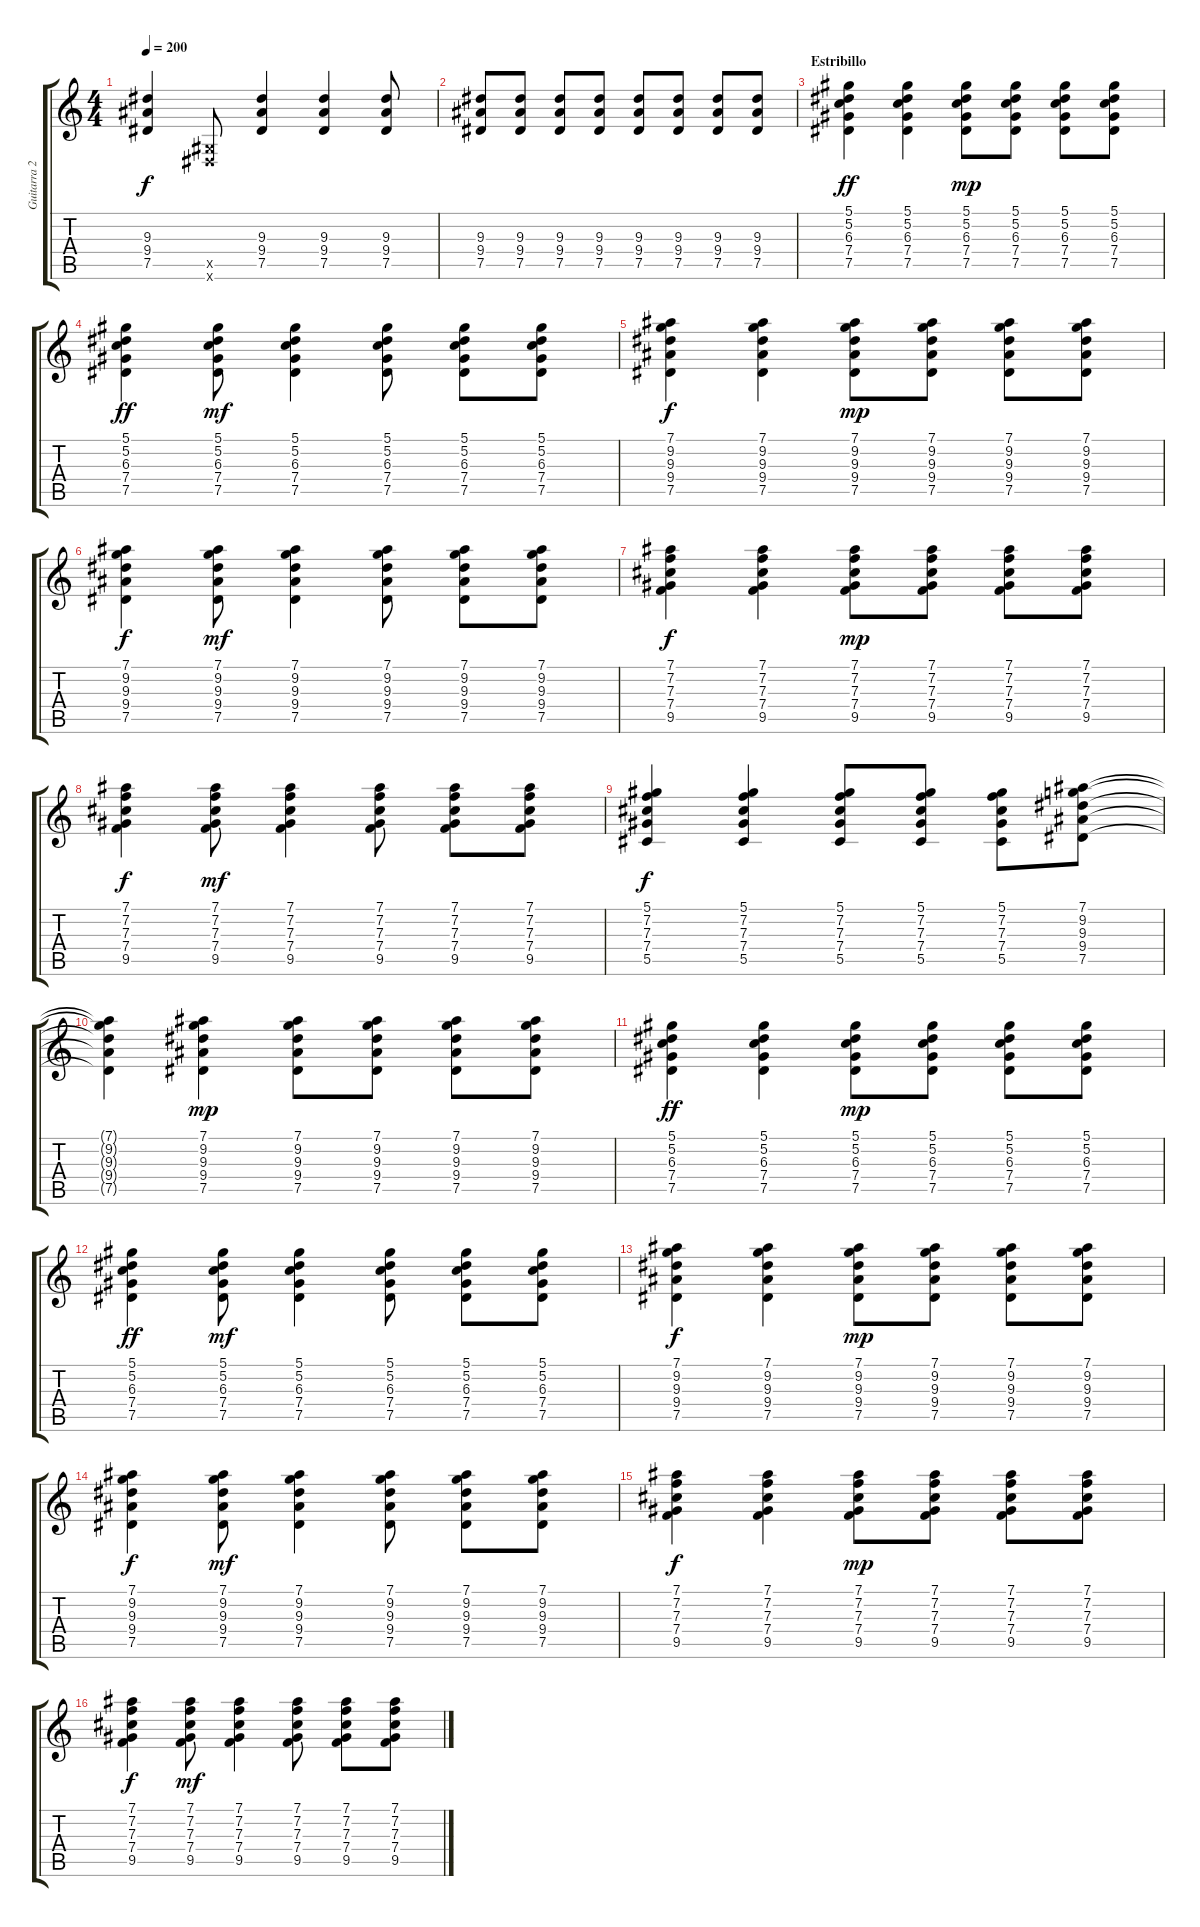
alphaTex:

\track ("Guitarra 2" "Guitarra 2") {instrument distortionguitar}
\staff {score tabs}
\tuning (Eb4 Bb3 Gb3 Db3 Ab2 Eb2) {hide}
\ts (4 4)
\tempo 200
\clef g2
\ks c
(9.3 9.4 7.5).4{dy f} (0.5{x} 0.6{x}).8 (9.3 9.4 7.5).4 (9.3 9.4 7.5).4 (9.3 9.4 7.5).8 |
(9.3 9.4 7.5).8 (9.3 9.4 7.5).8 (9.3 9.4 7.5).8 (9.3 9.4 7.5).8 (9.3 9.4 7.5).8 (9.3 9.4 7.5).8 (9.3 9.4 7.5).8 (9.3 9.4 7.5).8 |
\section ("" "Estribillo")
(5.1 5.2 6.3 7.4 7.5).4{dy ff volume 6 balance 12} (5.1 5.2 6.3 7.4 7.5).4 (5.1 5.2 6.3 7.4 7.5).8{dy mp} (5.1 5.2 6.3 7.4 7.5).8 (5.1 5.2 6.3 7.4 7.5).8 (5.1 5.2 6.3 7.4 7.5).8 |
(5.1 5.2 6.3 7.4 7.5).4{dy ff} (5.1 5.2 6.3 7.4 7.5).8{dy mf} (5.1 5.2 6.3 7.4 7.5).4 (5.1 5.2 6.3 7.4 7.5).8 (5.1 5.2 6.3 7.4 7.5).8 (5.1 5.2 6.3 7.4 7.5).8 |
(7.1 9.2 9.3 9.4 7.5).4{dy f} (7.1 9.2 9.3 9.4 7.5).4 (7.1 9.2 9.3 9.4 7.5).8{dy mp} (7.1 9.2 9.3 9.4 7.5).8 (7.1 9.2 9.3 9.4 7.5).8 (7.1 9.2 9.3 9.4 7.5).8 |
(7.1 9.2 9.3 9.4 7.5).4{dy f} (7.1 9.2 9.3 9.4 7.5).8{dy mf} (7.1 9.2 9.3 9.4 7.5).4 (7.1 9.2 9.3 9.4 7.5).8 (7.1 9.2 9.3 9.4 7.5).8 (7.1 9.2 9.3 9.4 7.5).8 |
(7.1 7.2 7.3 7.4 9.5).4{dy f} (7.1 7.2 7.3 7.4 9.5).4 (7.1 7.2 7.3 7.4 9.5).8{dy mp} (7.1 7.2 7.3 7.4 9.5).8 (7.1 7.2 7.3 7.4 9.5).8 (7.1 7.2 7.3 7.4 9.5).8 |
(7.1 7.2 7.3 7.4 9.5).4{dy f} (7.1 7.2 7.3 7.4 9.5).8{dy mf} (7.1 7.2 7.3 7.4 9.5).4 (7.1 7.2 7.3 7.4 9.5).8 (7.1 7.2 7.3 7.4 9.5).8 (7.1 7.2 7.3 7.4 9.5).8 |
(5.1 7.2 7.3 7.4 5.5).4{dy f} (5.1 7.2 7.3 7.4 5.5).4 (5.1 7.2 7.3 7.4 5.5).8 (5.1 7.2 7.3 7.4 5.5).8 (5.1 7.2 7.3 7.4 5.5).8 (7.1 9.2 9.3 9.4 7.5).8 |
(7.1{t} 9.2{t} 9.3{t} 9.4{t} 7.5{t}).4 (7.1 9.2 9.3 9.4 7.5).4{dy mp} (7.1 9.2 9.3 9.4 7.5).8 (7.1 9.2 9.3 9.4 7.5).8 (7.1 9.2 9.3 9.4 7.5).8 (7.1 9.2 9.3 9.4 7.5).8 |
(5.1 5.2 6.3 7.4 7.5).4{dy ff} (5.1 5.2 6.3 7.4 7.5).4 (5.1 5.2 6.3 7.4 7.5).8{dy mp} (5.1 5.2 6.3 7.4 7.5).8 (5.1 5.2 6.3 7.4 7.5).8 (5.1 5.2 6.3 7.4 7.5).8 |
(5.1 5.2 6.3 7.4 7.5).4{dy ff} (5.1 5.2 6.3 7.4 7.5).8{dy mf} (5.1 5.2 6.3 7.4 7.5).4 (5.1 5.2 6.3 7.4 7.5).8 (5.1 5.2 6.3 7.4 7.5).8 (5.1 5.2 6.3 7.4 7.5).8 |
(7.1 9.2 9.3 9.4 7.5).4{dy f} (7.1 9.2 9.3 9.4 7.5).4 (7.1 9.2 9.3 9.4 7.5).8{dy mp} (7.1 9.2 9.3 9.4 7.5).8 (7.1 9.2 9.3 9.4 7.5).8 (7.1 9.2 9.3 9.4 7.5).8 |
(7.1 9.2 9.3 9.4 7.5).4{dy f} (7.1 9.2 9.3 9.4 7.5).8{dy mf} (7.1 9.2 9.3 9.4 7.5).4 (7.1 9.2 9.3 9.4 7.5).8 (7.1 9.2 9.3 9.4 7.5).8 (7.1 9.2 9.3 9.4 7.5).8 |
(7.1 7.2 7.3 7.4 9.5).4{dy f} (7.1 7.2 7.3 7.4 9.5).4 (7.1 7.2 7.3 7.4 9.5).8{dy mp} (7.1 7.2 7.3 7.4 9.5).8 (7.1 7.2 7.3 7.4 9.5).8 (7.1 7.2 7.3 7.4 9.5).8 |
(7.1 7.2 7.3 7.4 9.5).4{dy f} (7.1 7.2 7.3 7.4 9.5).8{dy mf} (7.1 7.2 7.3 7.4 9.5).4 (7.1 7.2 7.3 7.4 9.5).8 (7.1 7.2 7.3 7.4 9.5).8 (7.1 7.2 7.3 7.4 9.5).8
